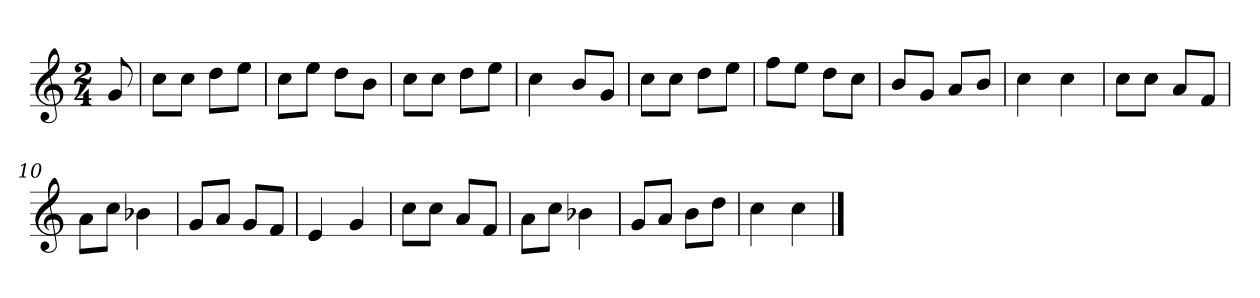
**kern
*part1
*staff1
*k[]
*M2/4
*MM120
=
8g
=1
8ccL
8ccJ
8ddL
8eeJ
=2
8ccL
8eeJ
8ddL
8bJ
=3
8ccL
8ccJ
8ddL
8eeJ
=4
4cc
8bL
8gJ
=5
8ccL
8ccJ
8ddL
8eeJ
=6
8ffL
8eeJ
8ddL
8ccJ
=7
8bL
8gJ
8aL
8bJ
=8
4cc
4cc
=9
8ccL
8ccJ
8aL
8fJ
=10
8aL
8ccJ
4b-X
=11
8gL
8aJ
8gL
8fJ
=12
4e
4g
=13
8ccL
8ccJ
8aL
8fJ
=14
8aL
8ccJ
4b-X
=15
8gL
8aJ
8bL
8ddJ
=16
4cc
4cc
==
*-
